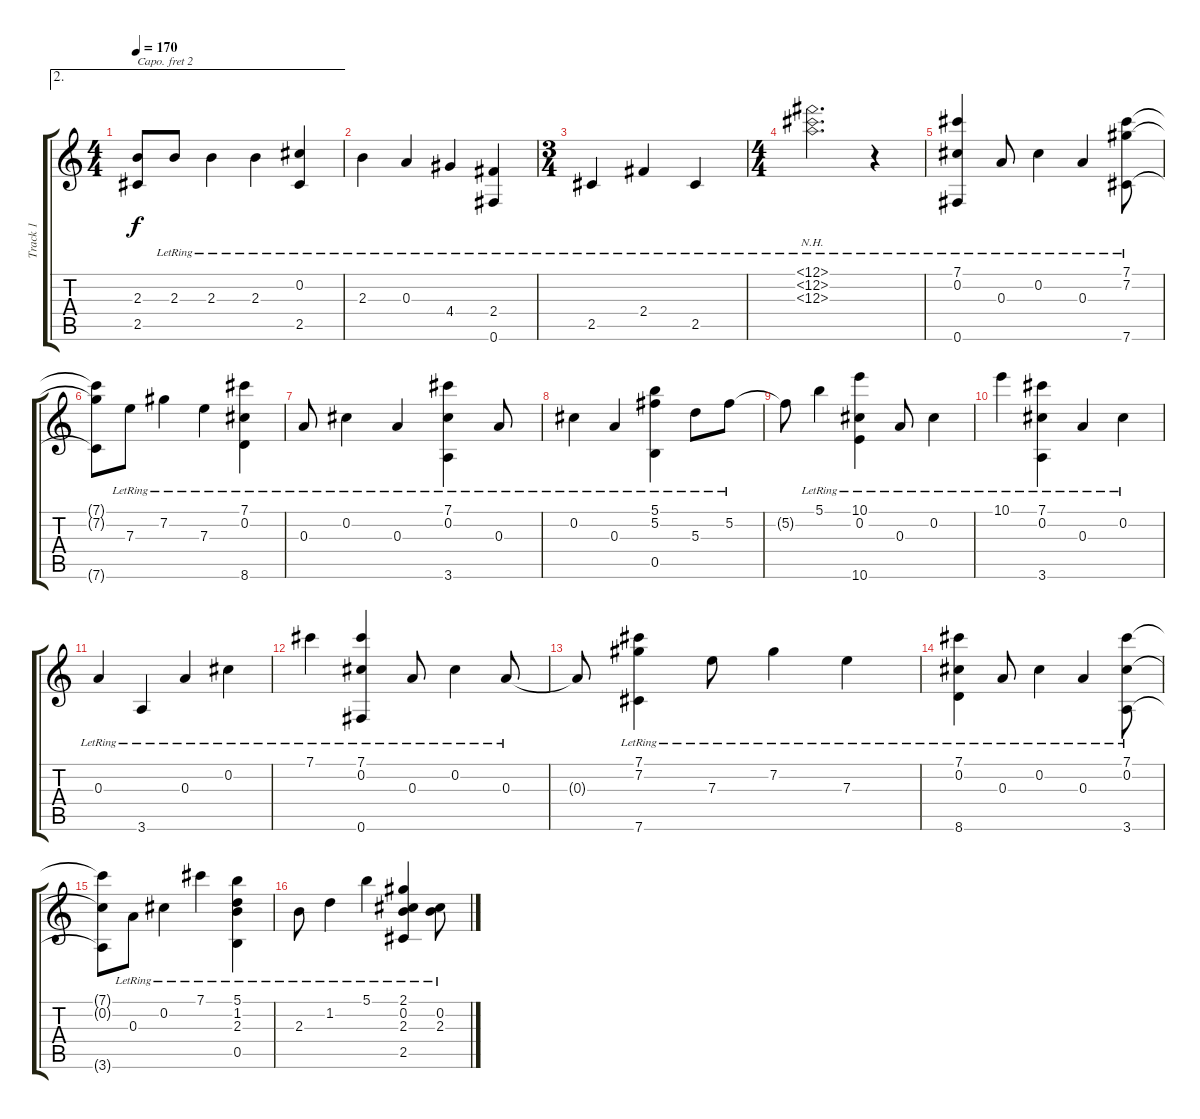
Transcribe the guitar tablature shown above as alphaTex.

\track ("Track 1" "Track 1") {instrument acousticguitarnylon}
\staff {score tabs}
\capo 2
\tuning (E4 B3 G3 D3 A2 E2) {hide}
\ae 2
\ts (4 4)
\tempo 170
\clef g2
\ks c
(2.3{t} 2.5{t}).8{dy f} 2.3{lr}.8 2.3{lr}.4 2.3{lr}.4 (0.2{lr} 2.5{lr}).4 |
2.3{lr}.4 0.3{lr}.4 4.4{lr}.4 (2.4{lr} 0.6{lr}).4 |
\ts (3 4)
2.5{lr}.4 2.4{lr}.4 2.5{lr}.4 |
\ts (4 4)
(12.1{nh lr} 12.2{nh lr} 12.3{nh lr}).2{d} r.4 |
(7.1{lr} 0.2{lr} 0.6{lr}).4{beam Up} 0.3{lr}.8 0.2{lr}.4 0.3{lr}.4 (7.1{lr} 7.2{lr} 7.6{lr}).8 |
(7.1{t} 7.2{t} 7.6{t}).8 7.3{lr}.8 7.2{lr}.4 7.3{lr}.4 (7.1{lr} 0.2{lr} 8.6{lr}).4 |
0.3{lr}.8 0.2{lr}.4 0.3{lr}.4 (7.1{lr} 0.2{lr} 3.6{lr}).4 0.3{lr}.8 |
0.2{lr}.4 0.3{lr}.4 (5.1{lr} 5.2{lr} 0.5{lr}).4 5.3{lr}.8 5.2{lr}.8 |
5.2{t}.8 5.1{lr}.4 (10.1{lr} 0.2{lr} 10.6{lr}).4 0.3{lr}.8 0.2{lr}.4 |
10.1{lr}.4 (7.1{lr} 0.2{lr} 3.6{lr}).4 0.3{lr}.4 0.2{lr}.4 |
0.3{lr}.4 3.6{lr}.4 0.3{lr}.4 0.2{lr}.4 |
7.1{lr}.4 (7.1{lr} 0.2{lr} 0.6{lr}).4 0.3{lr}.8 0.2{lr}.4 0.3{lr}.8 |
0.3{t}.8 (7.1{lr} 7.2{lr} 7.6{lr}).4 7.3{lr}.8 7.2{lr}.4 7.3{lr}.4 |
(7.1{lr} 0.2{lr} 8.6{lr}).4 0.3{lr}.8 0.2{lr}.4 0.3{lr}.4 (7.1{lr} 0.2{lr} 3.6{lr}).8 |
(7.1{t} 0.2{t} 3.6{t}).8 0.3{lr}.8 0.2{lr}.4 7.1{lr}.4 (5.1{lr} 1.2{lr} 2.3{lr} 0.5{lr}).4 |
2.3{lr}.8 1.2{lr}.4 5.1{lr}.4 (2.1{lr} 0.2{lr} 2.3{lr} 2.5{lr}).4 (0.2{lr} 2.3{lr}).8
